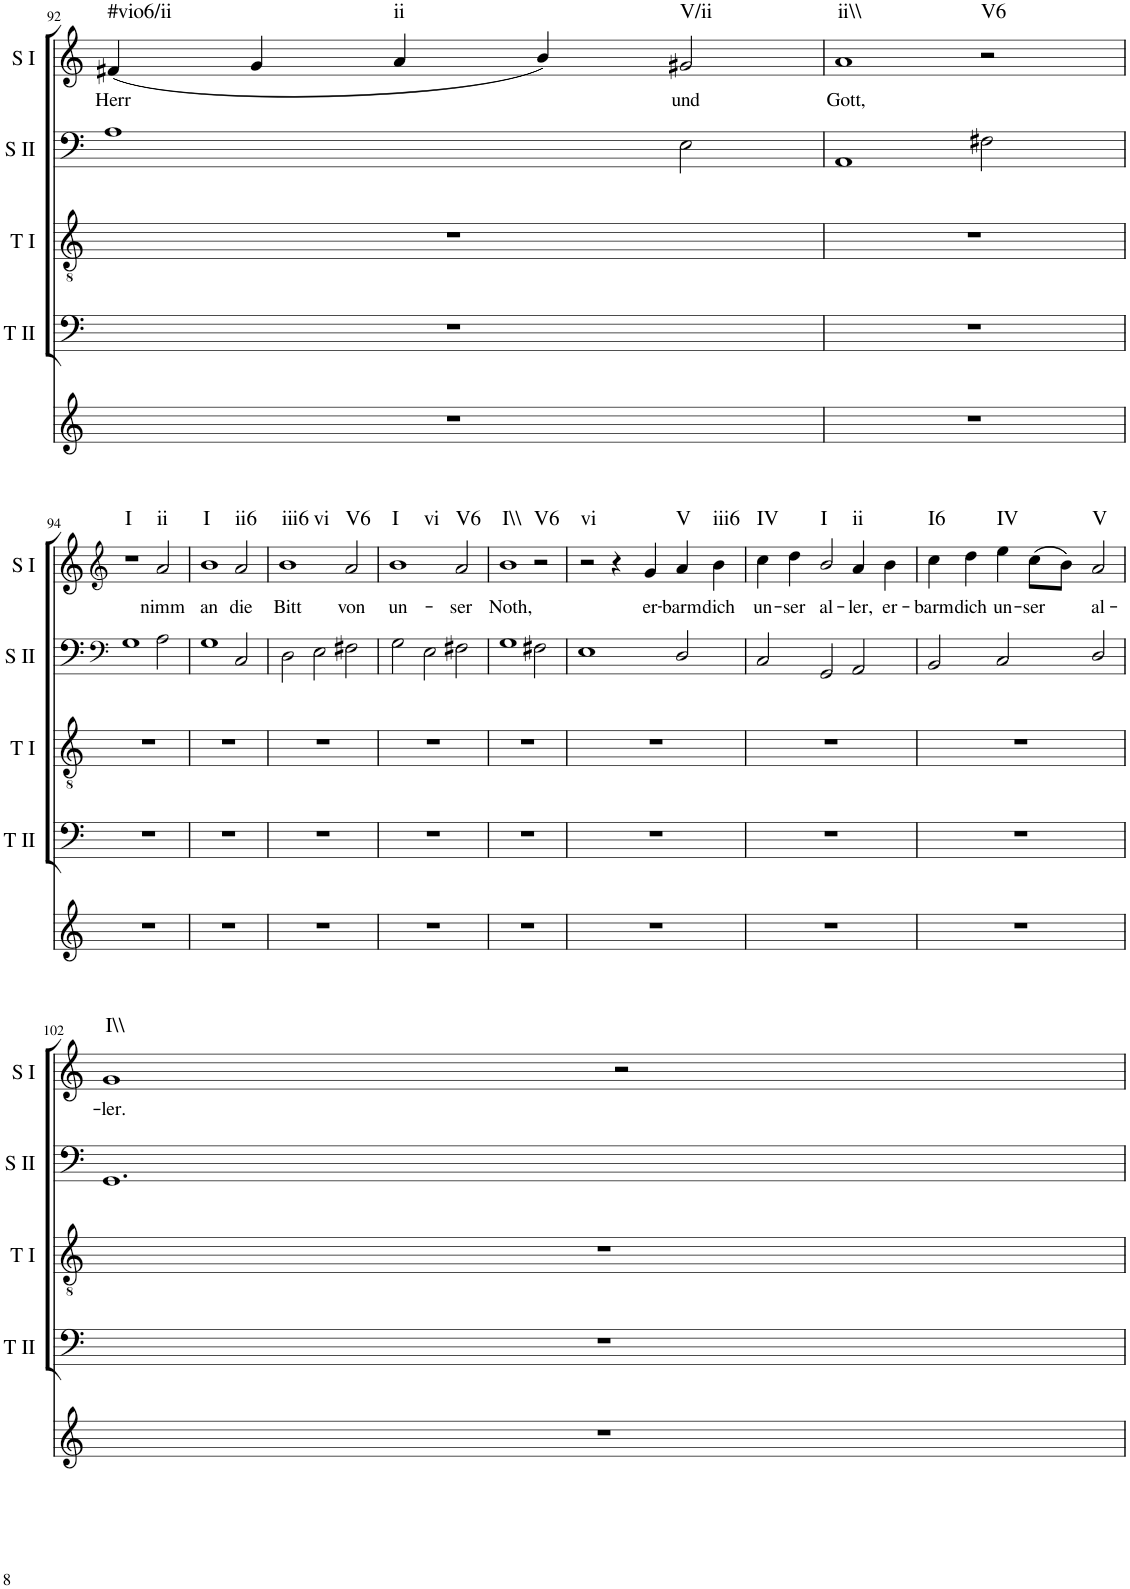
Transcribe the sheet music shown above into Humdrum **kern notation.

**kern	**kern	**kern	**kern	**kern	**text	**harte
*part5	*part4	*part3	*part2	*part1	*part1	*part1
*staff5	*staff4	*staff3	*staff2	*staff1	*staff1	*
*I"Continuo	*I"Tenor II	*I"Tenor I	*I"Soprano II	*I"Soprano I	*	*
*	*I'T II	*I'T I	*I'S II	*I'S I	*	*
!!LO:PB:g=z
*clefG2	*clefF4	*clefGv2	*clefF4	*clefG2	*	*
*k[]	*k[]	*k[]	*k[]	*k[]	*	*
*	*	*	*M3/2	*M3/2	*	*
=92	=92	=92	=92	=92	=92	=92
!	!	!	!	!	!LO:LY:b	!LO:H:kt=#vio6/ii
1r	1r	1r	1A	(4f#X/	Herr	N
.	.	.	.	4g/	.	.
!	!	!	!	!	!	!LO:H:kt=ii
.	.	.	.	4a/	.	N
.	.	.	.	4b/)	.	.
!	!	!	!	!	!LO:LY:b	!LO:H:kt=V/ii
2ryy	2ryy	2ryy	2E\	2g#X/	und	N
=93	=93	=93	=93	=93	=93	=93
!	!	!	!	!	!LO:LY:b	!LO:H:kt=ii\\
1r	1r	1r	1AA	1a	Gott,	N
!	!	!	!	!	!	!LO:H:kt=V6
2ryy	2ryy	2ryy	2F#X\	2r	.	N
!!LO:LB:g=z
=94	=94	=94	=94	=94	=94	=94
*	*	*	*clefF4	*clefG2	*	*
!	!	!	!	!	!	!LO:H:kt=I
1r	1r	1r	1G	1r	.	N
!	!	!	!	!	!LO:LY:b	!LO:H:kt=ii
2ryy	2ryy	2ryy	2A\	2a/	nimm	N
=95	=95	=95	=95	=95	=95	=95
!	!	!	!	!	!LO:LY:b	!LO:H:kt=I
1r	1r	1r	1G	1b	an	N
!	!	!	!	!	!LO:LY:b	!LO:H:kt=ii6
2ryy	2ryy	2ryy	2C/	2a/	die	N
=96	=96	=96	=96	=96	=96	=96
!	!	!	!	!	!LO:LY:b	!LO:H:n=1:kt=iii6
!	!	!	!	!	!	!LO:H:n=2:kt=vi
1r	1r	1r	2D\	1b	Bitt	N N
.	.	.	2E\	.	.	.
!	!	!	!	!	!LO:LY:b	!LO:H:kt=V6
2ryy	2ryy	2ryy	2F#X\	2a/	von	N
=97	=97	=97	=97	=97	=97	=97
!	!	!	!	!	!LO:LY:b	!LO:H:n=1:kt=I
!	!	!	!	!	!	!LO:H:n=2:kt=vi
1r	1r	1r	2G\	1b	un-	N N
.	.	.	2E\	.	.	.
!	!	!	!	!	!LO:LY:b	!LO:H:kt=V6
2ryy	2ryy	2ryy	2F#X\	2a/	ser	N
=98	=98	=98	=98	=98	=98	=98
!	!	!	!	!	!LO:LY:b	!LO:H:kt=I\\
1r	1r	1r	1G	1b	Noth,	N
!	!	!	!	!	!	!LO:H:kt=V6
2ryy	2ryy	2ryy	2F#X\	2r	.	N
=99	=99	=99	=99	=99	=99	=99
!	!	!	!	!	!	!LO:H:kt=vi
1r	1r	1r	1E	2r	.	N
.	.	.	.	4r	.	.
!	!	!	!	!	!LO:LY:b	!
.	.	.	.	4g/	er-	.
!	!	!	!	!	!LO:LY:b	!LO:H:kt=V
2ryy	2ryy	2ryy	2D/	4a/	barm	N
!	!	!	!	!	!LO:LY:b	!LO:H:kt=iii6
.	.	.	.	4b\	dich	N
=100	=100	=100	=100	=100	=100	=100
!	!	!	!	!	!LO:LY:b	!LO:H:kt=IV
1r	1r	1r	2C/	4cc\	un-	N
!	!	!	!	!	!LO:LY:b	!
.	.	.	.	4dd\	ser	.
!	!	!	!	!	!LO:LY:b	!LO:H:kt=I
.	.	.	2GG/	2b/	al-	N
!	!	!	!	!	!LO:LY:b	!LO:H:kt=ii
2ryy	2ryy	2ryy	2AA/	4a/	ler,	N
!	!	!	!	!	!LO:LY:b	!
.	.	.	.	4b\	er-	.
=101	=101	=101	=101	=101	=101	=101
!	!	!	!	!	!LO:LY:b	!LO:H:kt=I6
1r	1r	1r	2BB/	4cc\	barm	N
!	!	!	!	!	!LO:LY:b	!
.	.	.	.	4dd\	dich	.
!	!	!	!	!	!LO:LY:b	!LO:H:kt=IV
.	.	.	2C/	4ee\	un-	N
!	!	!	!	!	!LO:LY:b	!
.	.	.	.	(8cc\L	ser	.
.	.	.	.	8b\J)	.	.
!	!	!	!	!	!LO:LY:b	!LO:H:kt=V
2ryy	2ryy	2ryy	2D/	2a/	al-	N
!!LO:LB:g=z
=102	=102	=102	=102	=102	=102	=102
!	!	!	!	!	!LO:LY:b	!LO:H:kt=I\\
1r	1r	1r	1.GG	1g	ler.	N
2ryy	2ryy	2ryy	.	2r	.	.
=	=	=	=	=	=	=
*-	*-	*-	*-	*-	*-	*-
